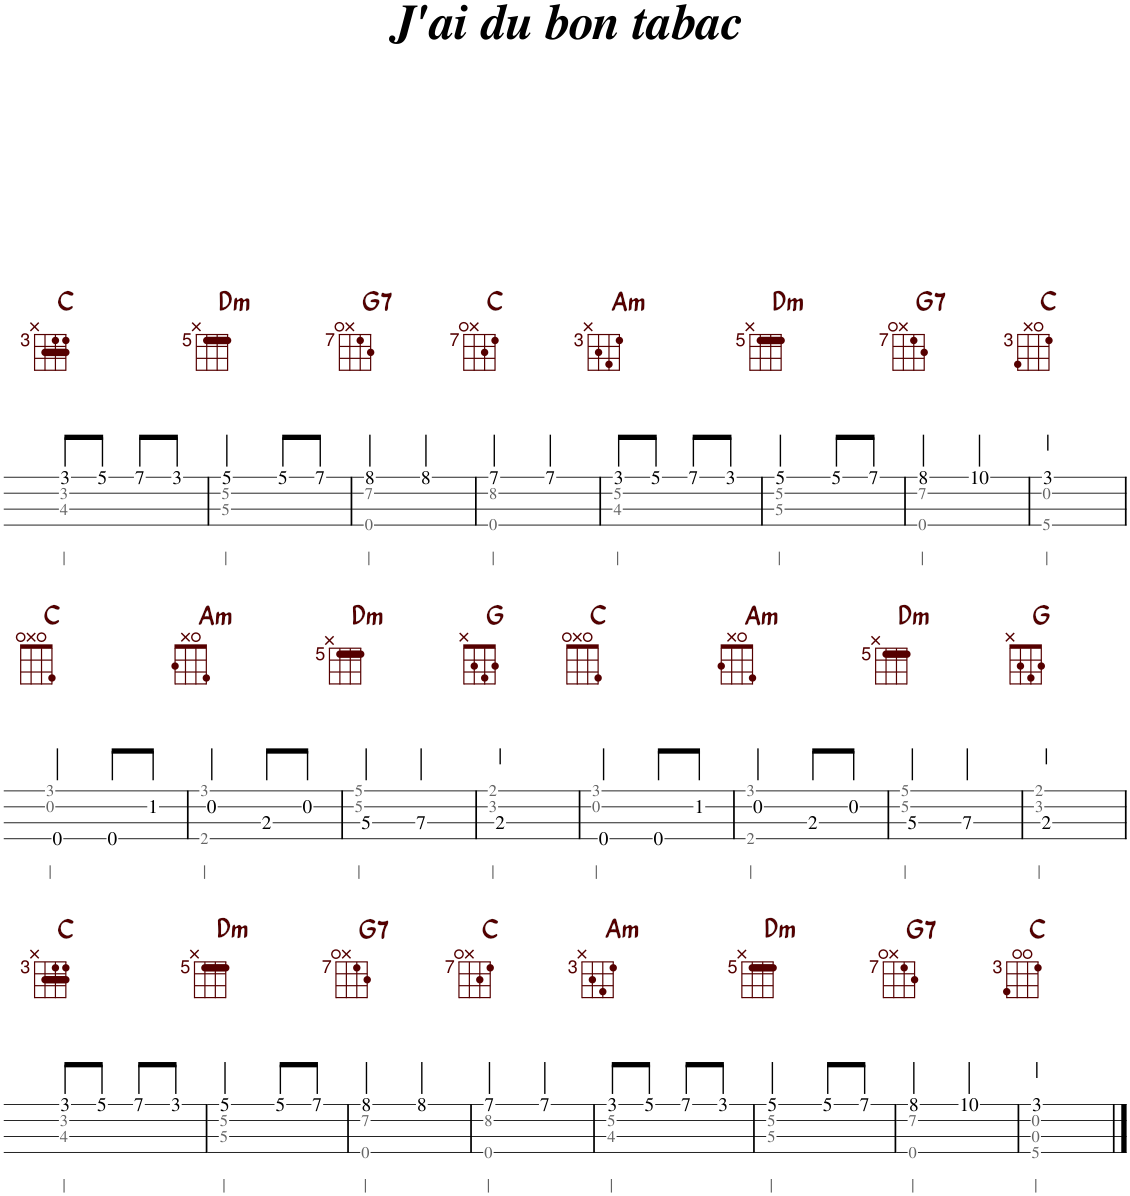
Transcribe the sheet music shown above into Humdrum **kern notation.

**kern	**harte
*part1	*part1
*staff1	*
*I"Ukulélé [Tablature]	*
*stria4	*
*k[]	*
*M2/4	*
=1	=1
*^	*
8cc/L	2e!i\ 2g!i\	C:maj
8dd/J	.	.
8ee/L	.	.
8cc/J	.	.
=2	=2	=2
!	!	!LO:H:kt=m
4dd/	2f!i\ 2a!i\	D:min
8dd/L	.	.
8ee/J	.	.
=3	=3	=3
!	!	!LO:H:kt=7
4ff/	2g!i\ 2b!i\	G:7
4ff/	.	.
=4	=4	=4
4ee/	2g!i\ 2cc!i\	C:maj
4ee/	.	.
=5	=5	=5
!	!	!LO:H:kt=m
8cc/L	2e!i\ 2a!i\	A:min
8dd/J	.	.
8ee/L	.	.
8cc/J	.	.
=6	=6	=6
!	!	!LO:H:kt=m
4dd/	2f!i\ 2a!i\	D:min
8dd/L	.	.
8ee/J	.	.
=7	=7	=7
!	!	!LO:H:kt=7
4ff/	2g!i\ 2b!i\	G:7
4gg/	.	.
=8	=8	=8
2cc/	2cc!i\ 2e!i\	C:maj
!!LO:LB:g=z	!!
=9	=9	=9
4g/	2e!i\ 2cc!i\	C:maj
8g/L	.	.
8f/J	.	.
=10	=10	=10
!	!	!LO:H:kt=m
4e/	2a!i\ 2cc!i\	A:min
8d/L	.	.
8e/J	.	.
=11	=11	=11
!	!	!LO:H:kt=m
4f/	2a!i\ 2dd!i\	D:min
4g/	.	.
=12	=12	=12
2d/	2g!i\ 2b!i\	G:maj
=13	=13	=13
4g/	2e!i\ 2cc!i\	C:maj
8g/L	.	.
8f/J	.	.
=14	=14	=14
!	!	!LO:H:kt=m
4e/	2a!i\ 2cc!i\	A:min
8d/L	.	.
8e/J	.	.
=15	=15	=15
!	!	!LO:H:kt=m
4f/	2a!i\ 2dd!i\	D:min
4g/	.	.
=16	=16	=16
2d/	2g!i\ 2b!i\	G:maj
!!LO:LB:g=z	!!
=17	=17	=17
8cc/L	2e!i\ 2g!i\	C:maj
8dd/J	.	.
8ee/L	.	.
8cc/J	.	.
=18	=18	=18
!	!	!LO:H:kt=m
4dd/	2f!i\ 2a!i\	D:min
8dd/L	.	.
8ee/J	.	.
=19	=19	=19
!	!	!LO:H:kt=7
4ff/	2g!i\ 2b!i\	G:7
4ff/	.	.
=20	=20	=20
4ee/	2g!i\ 2cc!i\	C:maj
4ee/	.	.
=21	=21	=21
!	!	!LO:H:kt=m
8cc/L	2e!i\ 2a!i\	A:min
8dd/J	.	.
8ee/L	.	.
8cc/J	.	.
=22	=22	=22
!	!	!LO:H:kt=m
4dd/	2f!i\ 2a!i\	D:min
8dd/L	.	.
8ee/J	.	.
=23	=23	=23
!	!	!LO:H:kt=7
4ff/	2g!i\ 2b!i\	G:7
4gg/	.	.
=24	=24	=24
2cc/	2cc!i\ 2c!i\ 2e!i\	C:maj
*v	*v	*
==	==
*-	*-
